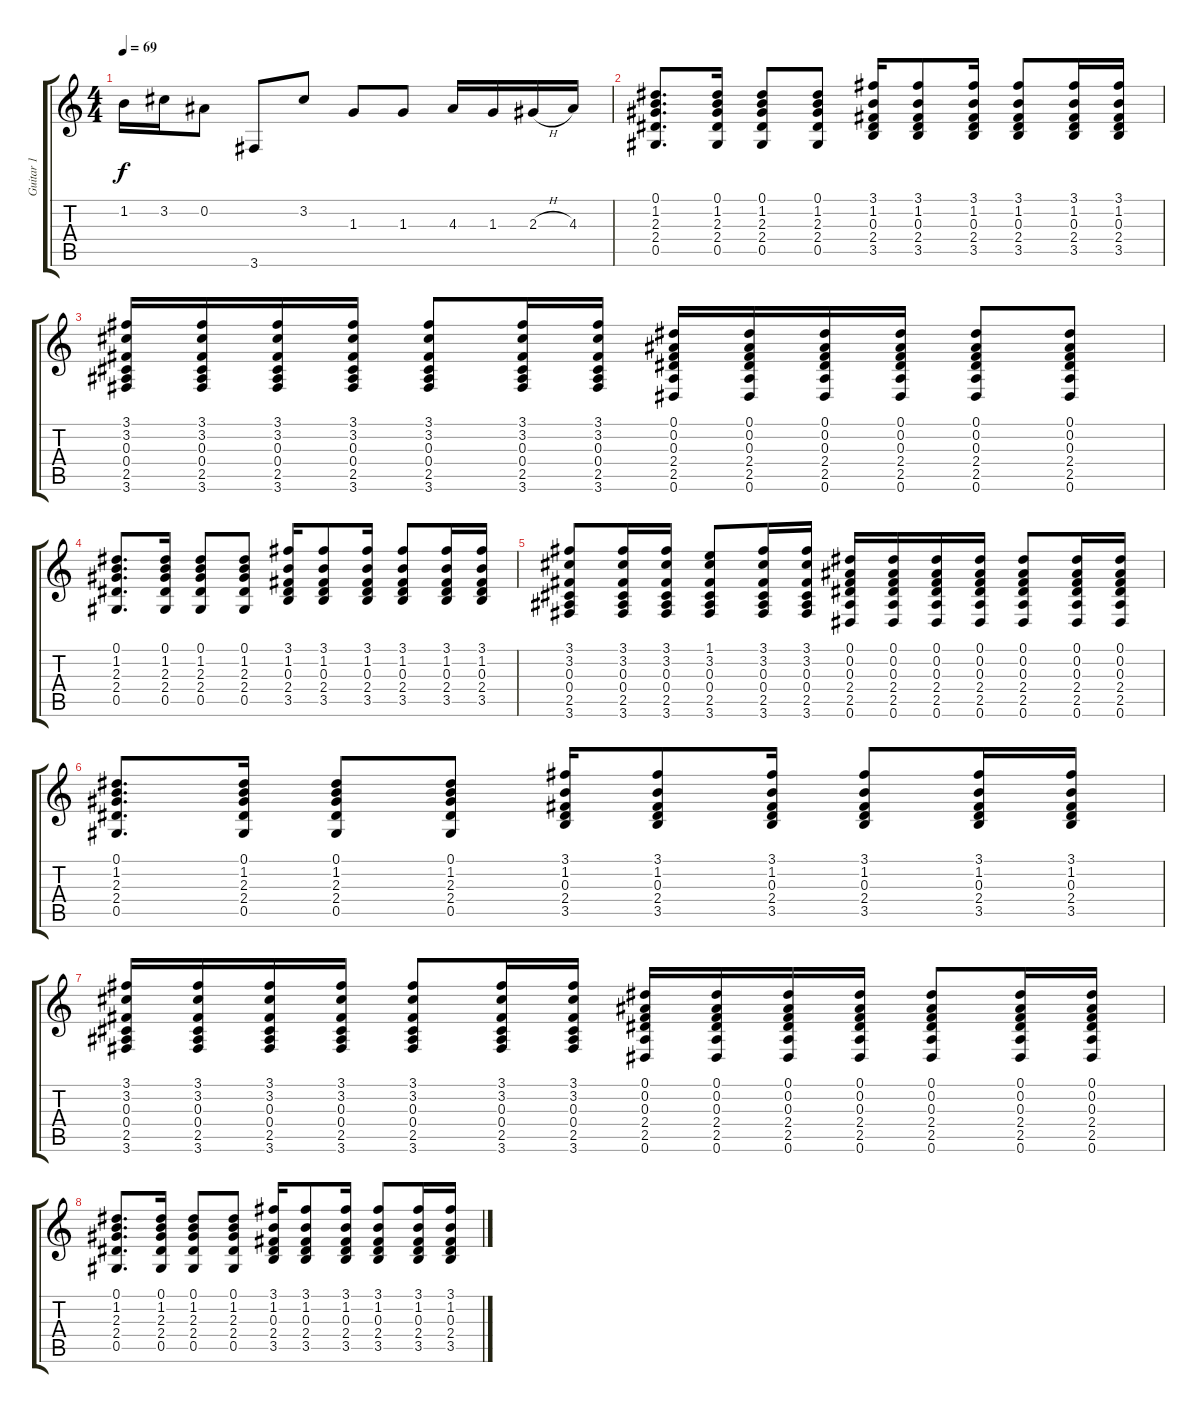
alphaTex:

\track ("Guitar 1" "Guitar 1") {instrument acousticguitarsteel}
\staff {score tabs}
\tuning (Eb4 Bb3 Gb3 Db3 Ab2 Eb2) {hide}
\ts (4 4)
\tempo 69
\clef g2
\ks c
1.2.16{dy f} 3.2.16 0.2.8 3.6.8 3.2.8 1.3.8 1.3.8 4.3.16 1.3.16 2.3{h}.16 4.3.16 |
(0.1 1.2 2.3 2.4 0.5).8{d} (0.1 1.2 2.3 2.4 0.5).16 (0.1 1.2 2.3 2.4 0.5).8 (0.1 1.2 2.3 2.4 0.5).8 (3.1 1.2 0.3 2.4 3.5).16 (3.1 1.2 0.3 2.4 3.5).8 (3.1 1.2 0.3 2.4 3.5).16 (3.1 1.2 0.3 2.4 3.5).8 (3.1 1.2 0.3 2.4 3.5).16 (3.1 1.2 0.3 2.4 3.5).16 |
(3.1 3.2 0.3 0.4 2.5 3.6).16 (3.1 3.2 0.3 0.4 2.5 3.6).16 (3.1 3.2 0.3 0.4 2.5 3.6).16 (3.1 3.2 0.3 0.4 2.5 3.6).16 (3.1 3.2 0.3 0.4 2.5 3.6).8 (3.1 3.2 0.3 0.4 2.5 3.6).16 (3.1 3.2 0.3 0.4 2.5 3.6).16 (0.1 0.2 0.3 2.4 2.5 0.6).16 (0.1 0.2 0.3 2.4 2.5 0.6).16 (0.1 0.2 0.3 2.4 2.5 0.6).16 (0.1 0.2 0.3 2.4 2.5 0.6).16 (0.1 0.2 0.3 2.4 2.5 0.6).8 (0.1 0.2 0.3 2.4 2.5 0.6).8 |
(0.1 1.2 2.3 2.4 0.5).8{d} (0.1 1.2 2.3 2.4 0.5).16 (0.1 1.2 2.3 2.4 0.5).8 (0.1 1.2 2.3 2.4 0.5).8 (3.1 1.2 0.3 2.4 3.5).16 (3.1 1.2 0.3 2.4 3.5).8 (3.1 1.2 0.3 2.4 3.5).16 (3.1 1.2 0.3 2.4 3.5).8 (3.1 1.2 0.3 2.4 3.5).16 (3.1 1.2 0.3 2.4 3.5).16 |
(3.1 3.2 0.3 0.4 2.5 3.6).8 (3.1 3.2 0.3 0.4 2.5 3.6).16 (3.1 3.2 0.3 0.4 2.5 3.6).16 (1.1 3.2 0.3 0.4 2.5 3.6).8 (3.1 3.2 0.3 0.4 2.5 3.6).16 (3.1 3.2 0.3 0.4 2.5 3.6).16 (0.1 0.2 0.3 2.4 2.5 0.6).16 (0.1 0.2 0.3 2.4 2.5 0.6).16 (0.1 0.2 0.3 2.4 2.5 0.6).16 (0.1 0.2 0.3 2.4 2.5 0.6).16 (0.1 0.2 0.3 2.4 2.5 0.6).8 (0.1 0.2 0.3 2.4 2.5 0.6).16 (0.1 0.2 0.3 2.4 2.5 0.6).16 |
(0.1 1.2 2.3 2.4 0.5).8{d} (0.1 1.2 2.3 2.4 0.5).16 (0.1 1.2 2.3 2.4 0.5).8 (0.1 1.2 2.3 2.4 0.5).8 (3.1 1.2 0.3 2.4 3.5).16 (3.1 1.2 0.3 2.4 3.5).8 (3.1 1.2 0.3 2.4 3.5).16 (3.1 1.2 0.3 2.4 3.5).8 (3.1 1.2 0.3 2.4 3.5).16 (3.1 1.2 0.3 2.4 3.5).16 |
(3.1 3.2 0.3 0.4 2.5 3.6).16 (3.1 3.2 0.3 0.4 2.5 3.6).16 (3.1 3.2 0.3 0.4 2.5 3.6).16 (3.1 3.2 0.3 0.4 2.5 3.6).16 (3.1 3.2 0.3 0.4 2.5 3.6).8 (3.1 3.2 0.3 0.4 2.5 3.6).16 (3.1 3.2 0.3 0.4 2.5 3.6).16 (0.1 0.2 0.3 2.4 2.5 0.6).16 (0.1 0.2 0.3 2.4 2.5 0.6).16 (0.1 0.2 0.3 2.4 2.5 0.6).16 (0.1 0.2 0.3 2.4 2.5 0.6).16 (0.1 0.2 0.3 2.4 2.5 0.6).8 (0.1 0.2 0.3 2.4 2.5 0.6).16 (0.1 0.2 0.3 2.4 2.5 0.6).16 |
(0.1 1.2 2.3 2.4 0.5).8{d} (0.1 1.2 2.3 2.4 0.5).16 (0.1 1.2 2.3 2.4 0.5).8 (0.1 1.2 2.3 2.4 0.5).8 (3.1 1.2 0.3 2.4 3.5).16 (3.1 1.2 0.3 2.4 3.5).8 (3.1 1.2 0.3 2.4 3.5).16 (3.1 1.2 0.3 2.4 3.5).8 (3.1 1.2 0.3 2.4 3.5).16 (3.1 1.2 0.3 2.4 3.5).16
